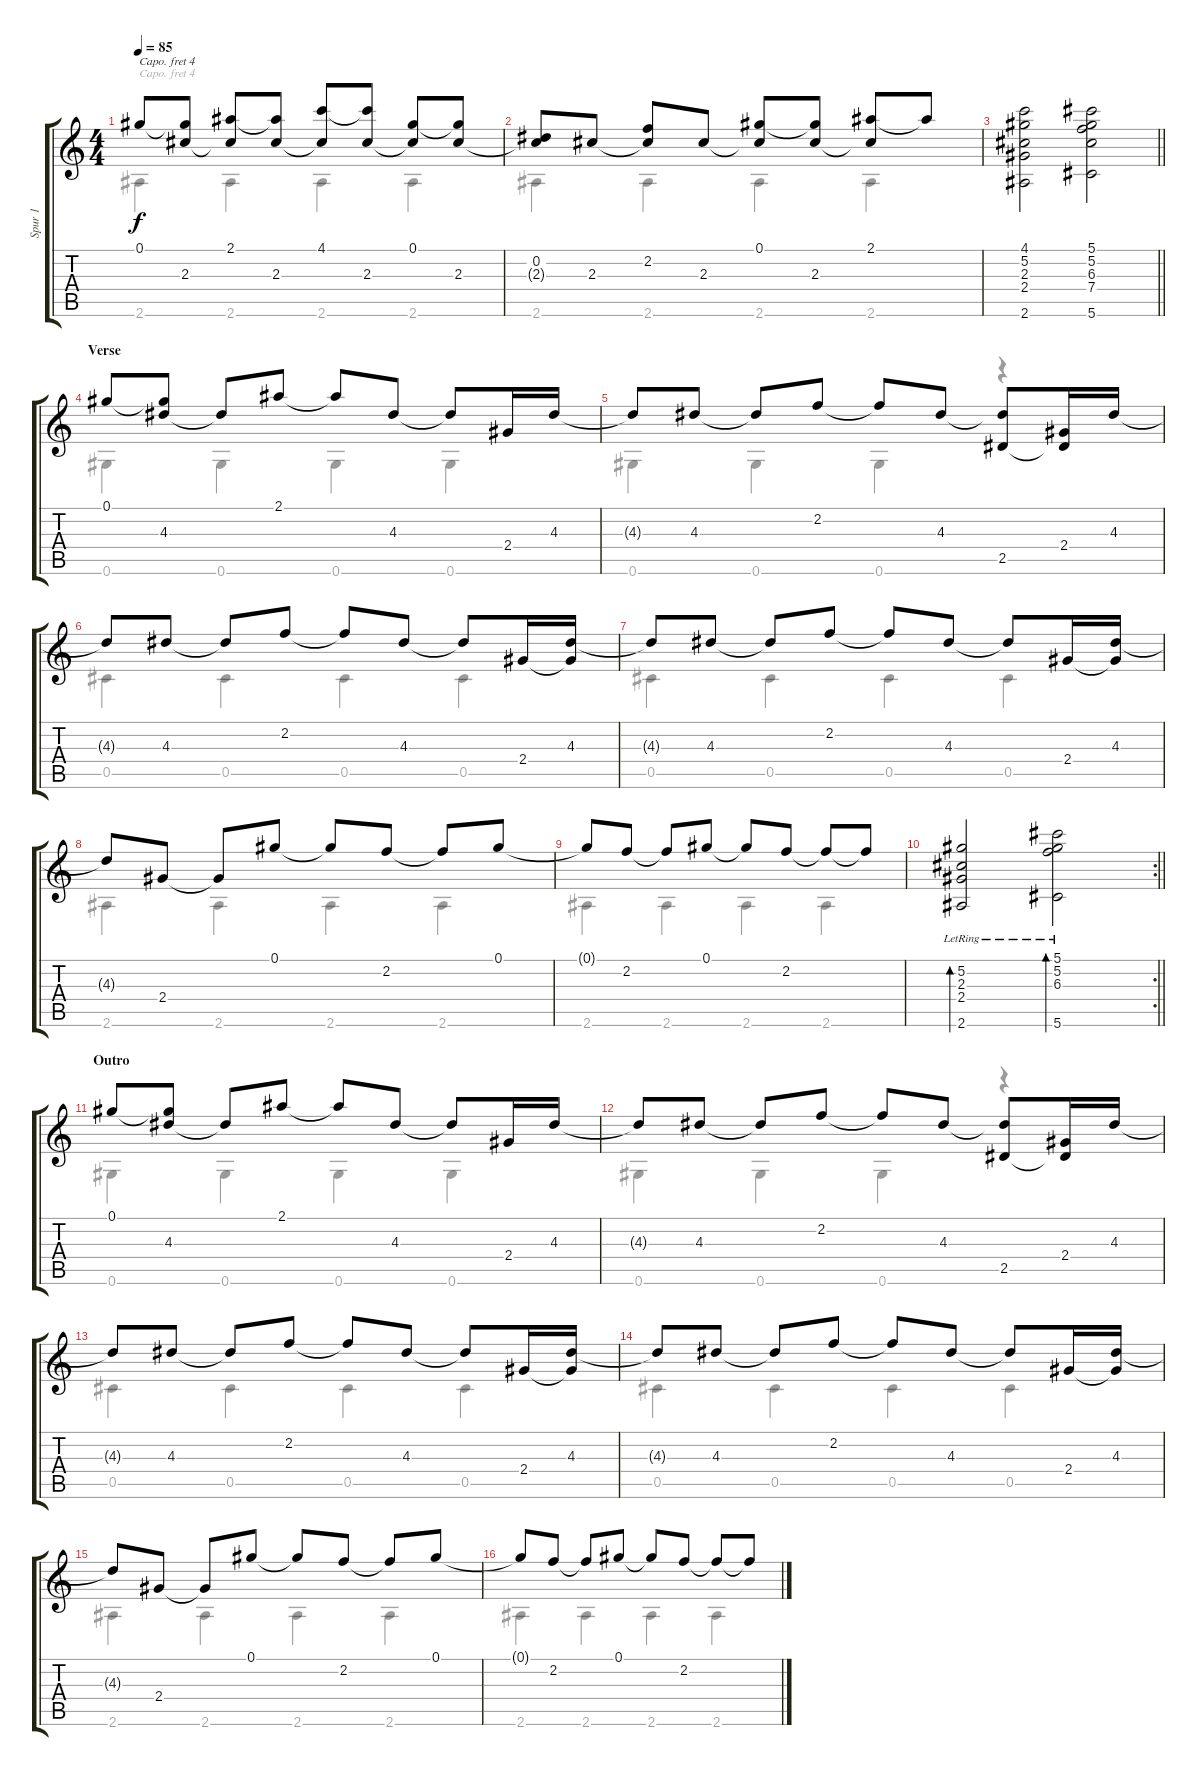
\track ("Spur 1" "Spur 1") {instrument acousticguitarsteel}
\staff {score tabs}
\capo 4
\tuning (E4 B3 G3 D3 A2 E2) {hide}
\voice
\ts (4 4)
\tempo 85
\clef g2
\ks c
0.1.8{dy f} (0.1{t} 2.3).8 (2.1 2.3{t}).8 (2.1{t} 2.3).8 (4.1 2.3{t}).8 (4.1{t} 2.3).8 (0.1 2.3{t}).8 (0.1{t} 2.3).8 |
(0.2 2.3{t}).8 2.3.8 (2.2 2.3{t}).8 2.3.8 (0.1 2.3{t}).8 (0.1{t} 2.3).8 (2.1 2.3{t}).8 2.1{t}.8 |
\barLineRight lightlight
(4.1 5.2 2.3 2.4 2.6).2 (5.1 5.2 6.3 7.4 5.6).2 |
\section ("" "Verse")
0.1.8 (0.1{t} 4.3).8 4.3{t}.8 2.1.8 2.1{t}.8 4.3.8 4.3{t}.8 2.4.16 4.3.16 |
4.3{t}.8 4.3.8 4.3{t}.8 2.2.8 2.2{t}.8 4.3.8 (4.3{t} 2.5).8 (2.4 2.5{t}).16 4.3.16 |
4.3{t}.8 4.3.8 4.3{t}.8 2.2.8 2.2{t}.8 4.3.8 4.3{t}.8 2.4.16 (4.3 2.4{t}).16 |
4.3{t}.8 4.3.8 4.3{t}.8 2.2.8 2.2{t}.8 4.3.8 4.3{t}.8 2.4.16 (4.3 2.4{t}).16 |
4.3{t}.8 2.4.8 2.4{t}.8 0.1.8 0.1{t}.8 2.2.8 2.2{t}.8 0.1.8 |
0.1{t}.8 2.2.8 2.2{t}.8 0.1.8 0.1{t}.8 2.2.8 2.2{t}.8 2.2{t}.8 |
\rc 2
\barLineRight lightlight
(5.2{lr} 2.3{lr} 2.4{lr} 2.6{lr}).2{bd 240} (5.1{lr} 5.2{lr} 6.3{lr} 5.6{lr}).2{bd 240} |
\section ("" "Outro")
0.1.8 (0.1{t} 4.3).8 4.3{t}.8 2.1.8 2.1{t}.8 4.3.8 4.3{t}.8 2.4.16 4.3.16 |
4.3{t}.8 4.3.8 4.3{t}.8 2.2.8 2.2{t}.8 4.3.8 (4.3{t} 2.5).8 (2.4 2.5{t}).16 4.3.16 |
4.3{t}.8 4.3.8 4.3{t}.8 2.2.8 2.2{t}.8 4.3.8 4.3{t}.8 2.4.16 (4.3 2.4{t}).16 |
4.3{t}.8 4.3.8 4.3{t}.8 2.2.8 2.2{t}.8 4.3.8 4.3{t}.8 2.4.16 (4.3 2.4{t}).16 |
4.3{t}.8 2.4.8 2.4{t}.8 0.1.8 0.1{t}.8 2.2.8 2.2{t}.8 0.1.8 |
0.1{t}.8 2.2.8 2.2{t}.8 0.1.8 0.1{t}.8 2.2.8 2.2{t}.8 2.2{t}.8
\voice
\clef g2
\ottava regular
\simile none
\ks c
2.6.4{dy f} 2.6.4 2.6.4 2.6.4 |
2.6.4 2.6.4 2.6.4 2.6.4 |
\barLineRight lightlight
|
0.6.4 0.6.4 0.6.4 0.6.4 |
0.6.4 0.6.4 0.6.4 r.4 |
0.5.4 0.5.4 0.5.4 0.5.4 |
0.5.4 0.5.4 0.5.4 0.5.4 |
2.6.4 2.6.4 2.6.4 2.6.4 |
2.6.4 2.6.4 2.6.4 2.6.4 |
\barLineRight lightlight
|
0.6.4 0.6.4 0.6.4 0.6.4 |
0.6.4 0.6.4 0.6.4 r.4 |
0.5.4 0.5.4 0.5.4 0.5.4 |
0.5.4 0.5.4 0.5.4 0.5.4 |
2.6.4 2.6.4 2.6.4 2.6.4 |
2.6.4 2.6.4 2.6.4 2.6.4
